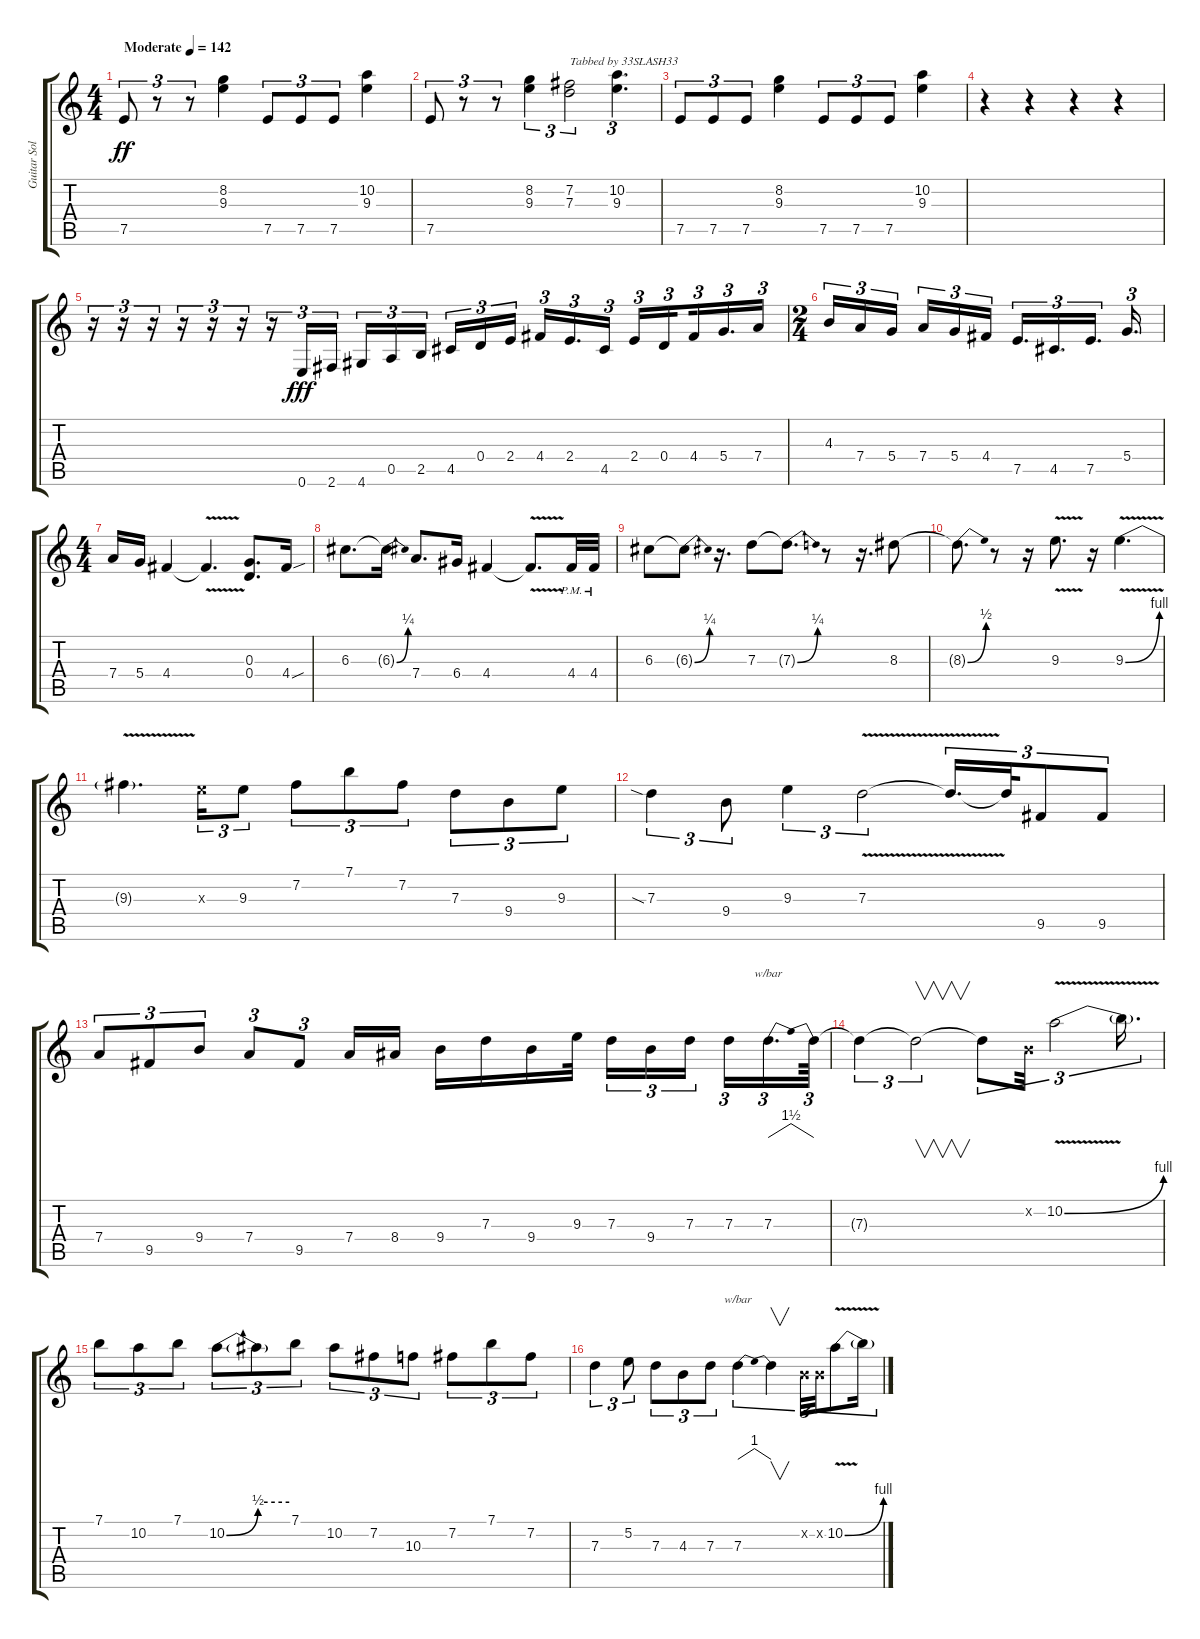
\track ("Guitar Solo" "Guitar Sol") {instrument distortionguitar}
\staff {score tabs}
\tuning (E4 B3 G3 D3 A2 E2) {hide}
\ts (4 4)
\tempo (142 "Moderate")
\clef g2
\ks c
7.5.8{tu (3 2) dy ff instrument distortionguitar} r.8{tu (3 2)} r.8{tu (3 2)} (8.2 9.3).4 7.5.8{tu (3 2)} 7.5.8{tu (3 2)} 7.5.8{tu (3 2)} (10.2 9.3).4 |
7.5.8{tu (3 2)} r.8{tu (3 2)} r.8{tu (3 2)} (8.2 9.3).4{tu (3 2)} (7.2 7.3).2{tu (3 2) txt "Tabbed by 33SLASH33"} (10.2 9.3).4{d tu (3 2)} |
7.5.8{tu (3 2)} 7.5.8{tu (3 2)} 7.5.8{tu (3 2)} (8.2 9.3).4 7.5.8{tu (3 2)} 7.5.8{tu (3 2)} 7.5.8{tu (3 2)} (10.2 9.3).4 |
r.4 r.4 r.4 r.4 |
r.16{tu (3 2)} r.16{tu (3 2)} r.16{tu (3 2)} r.16{tu (3 2)} r.16{tu (3 2)} r.16{tu (3 2)} r.16{tu (3 2)} 0.6.16{tu (3 2) dy fff} 2.6.16{tu (3 2) beam splitsecondary} 4.6.16{tu (3 2)} 0.5.16{tu (3 2)} 2.5.16{tu (3 2)} 4.5.16{tu (3 2)} 0.4.16{tu (3 2)} 2.4.16{tu (3 2) beam splitsecondary} 4.4.16{tu (3 2)} 2.4.16{d tu (3 2)} 4.5.16{tu (3 2)} 2.4.16{tu (3 2)} 0.4.16{tu (3 2) beam splitsecondary} 4.4.16{tu (3 2)} 5.4.16{d tu (3 2)} 7.4.16{tu (3 2)} |
\ts (2 4)
4.3.16{tu (3 2)} 7.4.16{tu (3 2)} 5.4.16{tu (3 2) beam splitsecondary} 7.4.16{tu (3 2)} 5.4.16{tu (3 2)} 4.4.16{tu (3 2)} 7.5.16{d tu (3 2)} 4.5.16{d tu (3 2)} 7.5.16{d tu (3 2)} 5.4.16{d tu (3 2)} |
\ts (4 4)
7.4.16 5.4.16 4.4.4 4.4{v t}.4{d} (0.3 0.4).8{d} 4.4{sou}.16 |
6.3.8{d} 6.3{be (bend 0 0 60 1) t}.16 7.4.8{d} 6.4.16 4.4.4 4.4{v t}.8{d} 4.4{pm}.32 4.4{pm}.32 |
6.3.8 6.3{be (bend 0 0 60 1) t}.8 r.16{d} 7.3.8 7.3{be (bend 0 0 60 1) t}.8{d} r.8 r.16{d} 8.3.8 |
8.3{be (bend 0 0 60 2) t}.8{d} r.8 r.16 9.3{v}.8{d} r.16 9.3{be (bend 0 0 60 4) v}.4{d} |
9.3{t}.4{d} 9.3{x}.16{tu (3 2)} 9.3.8{tu (3 2)} 7.2.8{tu (3 2)} 7.1.8{tu (3 2)} 7.2.8{tu (3 2)} 7.3.8{tu (3 2)} 9.4.8{tu (3 2)} 9.3.8{tu (3 2)} |
7.3{sia}.4{tu (3 2)} 9.4.8{tu (3 2)} 9.3.4{tu (3 2)} 7.3{v}.2{tu (3 2)} 7.3{t}.16{d tu (3 2)} 7.3{t}.32{tu (3 2)} 9.5.8{tu (3 2)} 9.5.8{tu (3 2)} |
7.4.8{tu (3 2)} 9.5.8{tu (3 2)} 9.4.8{tu (3 2)} 7.4.8{tu (3 2)} 9.5.8{tu (3 2)} 7.4.16 8.4.16 9.4.16 7.3.16 9.4.16 9.3.32 7.3.16{tu (3 2)} 9.4.16{tu (3 2)} 7.3.16{tu (3 2) beam splitsecondary} 7.3.16{tu (3 2)} 7.3.16{d tu (3 2) tbe (dip default 0 0 30 6 60 0)} 7.3{t}.64{tu (3 2)} |
7.3{t}.4{tu (3 2)} 7.3{t}.2{v tu (3 2)} 7.3{t}.8{tu (3 2)} 0.2{x}.32{tu (3 2)} 10.2{be (bend 0 0 60 4) v}.2{tu (3 2)} 10.2{t}.16{d tu (3 2)} |
7.1.8{tu (3 2)} 10.2.8{tu (3 2)} 7.1.8{tu (3 2)} 10.2{be (bend 0 0 60 2)}.8{tu (3 2)} 10.2{be (hold 0 3 60 3) t}.8{tu (3 2)} 7.1.8{tu (3 2)} 10.2.8{tu (3 2)} 7.2.8{tu (3 2)} 10.3.8{tu (3 2)} 7.2.8{tu (3 2)} 7.1.8{tu (3 2)} 7.2.8{tu (3 2)} |
7.3.4{tu (3 2)} 5.2.8{tu (3 2)} 7.3.8{tu (3 2)} 4.3.8{tu (3 2)} 7.3.8{tu (3 2)} 7.3.4{tu (3 2) tbe (dip default 0 0 30 4 60 0)} 7.3{t}.4{v tu (3 2)} 0.2{x}.32{tu (3 2)} 0.2{x}.32{tu (3 2)} 10.2{be (bend 0 0 60 4) v}.8{tu (3 2)} 10.2{t}.16{tu (3 2)}
